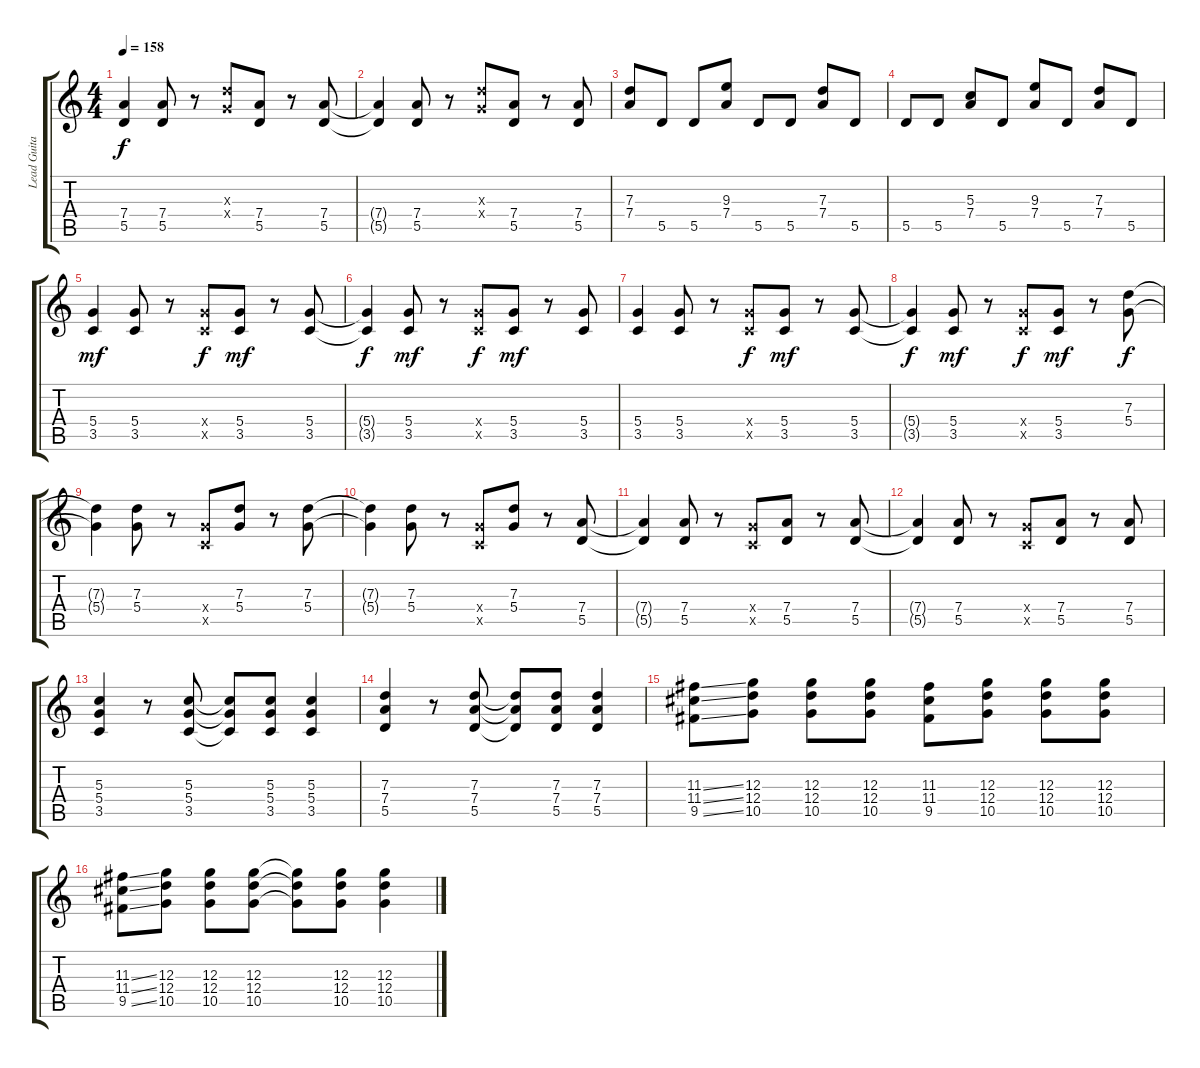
\track ("Lead Guitar" "Lead Guita") {instrument overdrivenguitar}
\staff {score tabs}
\tuning (E4 B3 G3 D3 A2 E2) {hide}
\ts (4 4)
\tempo 158
\clef g2
\ks c
(7.4{t} 5.5{t}).4{dy f} (7.4 5.5).8 r.8 (7.3{x} 5.4{x}).8 (7.4 5.5).8 r.8 (7.4 5.5).8 |
(7.4{t} 5.5{t}).4 (7.4 5.5).8 r.8 (7.3{x} 5.4{x}).8 (7.4 5.5).8 r.8 (7.4 5.5).8 |
(7.3 7.4).8 5.5.8 5.5.8 (9.3 7.4).8 5.5.8 5.5.8 (7.3 7.4).8 5.5.8 |
5.5.8 5.5.8 (5.3 7.4).8 5.5.8 (9.3 7.4).8 5.5.8 (7.3 7.4).8 5.5.8 |
(5.4 3.5).4{dy mf} (5.4 3.5).8 r.8 (5.4{x} 3.5{x}).8{dy f} (5.4 3.5).8{dy mf} r.8 (5.4 3.5).8 |
(5.4{t} 3.5{t}).4{dy f} (5.4 3.5).8{dy mf} r.8 (5.4{x} 3.5{x}).8{dy f} (5.4 3.5).8{dy mf} r.8 (5.4 3.5).8 |
(5.4 3.5).4 (5.4 3.5).8 r.8 (5.4{x} 3.5{x}).8{dy f} (5.4 3.5).8{dy mf} r.8 (5.4 3.5).8 |
(5.4{t} 3.5{t}).4{dy f} (5.4 3.5).8{dy mf} r.8 (5.4{x} 3.5{x}).8{dy f} (5.4 3.5).8{dy mf} r.8 (7.3 5.4).8{dy f} |
(7.3{t} 5.4{t}).4 (7.3 5.4).8 r.8 (5.4{x} 3.5{x}).8 (7.3 5.4).8 r.8 (7.3 5.4).8 |
(7.3{t} 5.4{t}).4 (7.3 5.4).8 r.8 (5.4{x} 3.5{x}).8 (7.3 5.4).8 r.8 (7.4 5.5).8 |
(7.4{t} 5.5{t}).4 (7.4 5.5).8 r.8 (5.4{x} 3.5{x}).8 (7.4 5.5).8 r.8 (7.4 5.5).8 |
(7.4{t} 5.5{t}).4 (7.4 5.5).8 r.8 (5.4{x} 3.5{x}).8 (7.4 5.5).8 r.8 (7.4 5.5).8 |
(5.3 5.4 3.5).4 r.8 (5.3 5.4 3.5).8 (5.3{t} 5.4{t} 3.5{t}).8 (5.3 5.4 3.5).8 (5.3 5.4 3.5).4 |
(7.3 7.4 5.5).4 r.8 (7.3 7.4 5.5).8 (7.3{t} 7.4{t} 5.5{t}).8 (7.3 7.4 5.5).8 (7.3 7.4 5.5).4 |
(11.3{ss} 11.4{ss} 9.5{ss}).8 (12.3 12.4 10.5).8 (12.3 12.4 10.5).8 (12.3 12.4 10.5).8 (11.3 11.4 9.5).8 (12.3 12.4 10.5).8 (12.3 12.4 10.5).8 (12.3 12.4 10.5).8 |
(11.3{ss} 11.4{ss} 9.5{ss}).8 (12.3 12.4 10.5).8 (12.3 12.4 10.5).8 (12.3 12.4 10.5).8 (12.3{t} 12.4{t} 10.5{t}).8 (12.3 12.4 10.5).8 (12.3 12.4 10.5).4
